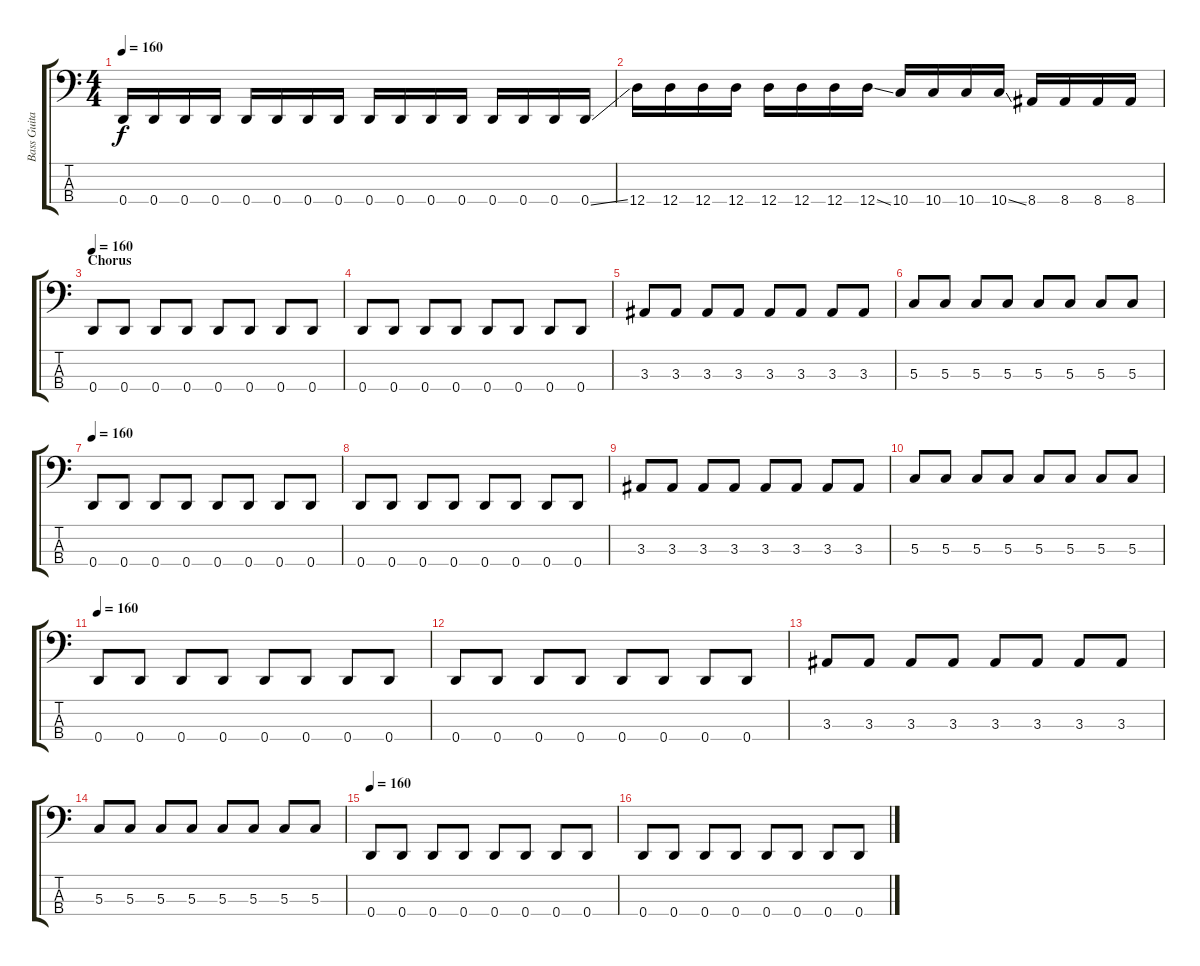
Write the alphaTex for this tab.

\track ("Bass Guitar" "Bass Guita") {instrument electricbasspick}
\staff {score tabs}
\tuning (F2 C2 G1 D1) {hide}
\ts (4 4)
\tempo 160
\clef f4
\ks c
0.4.16{dy f} 0.4.16 0.4.16 0.4.16 0.4.16 0.4.16 0.4.16 0.4.16 0.4.16 0.4.16 0.4.16 0.4.16 0.4.16 0.4.16 0.4.16 0.4{ss}.16 |
12.4.16 12.4.16 12.4.16 12.4.16 12.4.16 12.4.16 12.4.16 12.4{ss}.16 10.4.16 10.4.16 10.4.16 10.4{ss}.16 8.4.16 8.4.16 8.4.16 8.4.16 |
\section ("" "Chorus")
\tempo 160
0.4.8 0.4.8 0.4.8 0.4.8 0.4.8 0.4.8 0.4.8 0.4.8 |
0.4.8 0.4.8 0.4.8 0.4.8 0.4.8 0.4.8 0.4.8 0.4.8 |
3.3.8 3.3.8 3.3.8 3.3.8 3.3.8 3.3.8 3.3.8 3.3.8 |
5.3.8 5.3.8 5.3.8 5.3.8 5.3.8 5.3.8 5.3.8 5.3.8 |
\tempo 160
0.4.8 0.4.8 0.4.8 0.4.8 0.4.8 0.4.8 0.4.8 0.4.8 |
0.4.8 0.4.8 0.4.8 0.4.8 0.4.8 0.4.8 0.4.8 0.4.8 |
3.3.8 3.3.8 3.3.8 3.3.8 3.3.8 3.3.8 3.3.8 3.3.8 |
5.3.8 5.3.8 5.3.8 5.3.8 5.3.8 5.3.8 5.3.8 5.3.8 |
\tempo 160
0.4.8 0.4.8 0.4.8 0.4.8 0.4.8 0.4.8 0.4.8 0.4.8 |
0.4.8 0.4.8 0.4.8 0.4.8 0.4.8 0.4.8 0.4.8 0.4.8 |
3.3.8 3.3.8 3.3.8 3.3.8 3.3.8 3.3.8 3.3.8 3.3.8 |
5.3.8 5.3.8 5.3.8 5.3.8 5.3.8 5.3.8 5.3.8 5.3.8 |
\tempo 160
0.4.8 0.4.8 0.4.8 0.4.8 0.4.8 0.4.8 0.4.8 0.4.8 |
0.4.8 0.4.8 0.4.8 0.4.8 0.4.8 0.4.8 0.4.8 0.4.8
